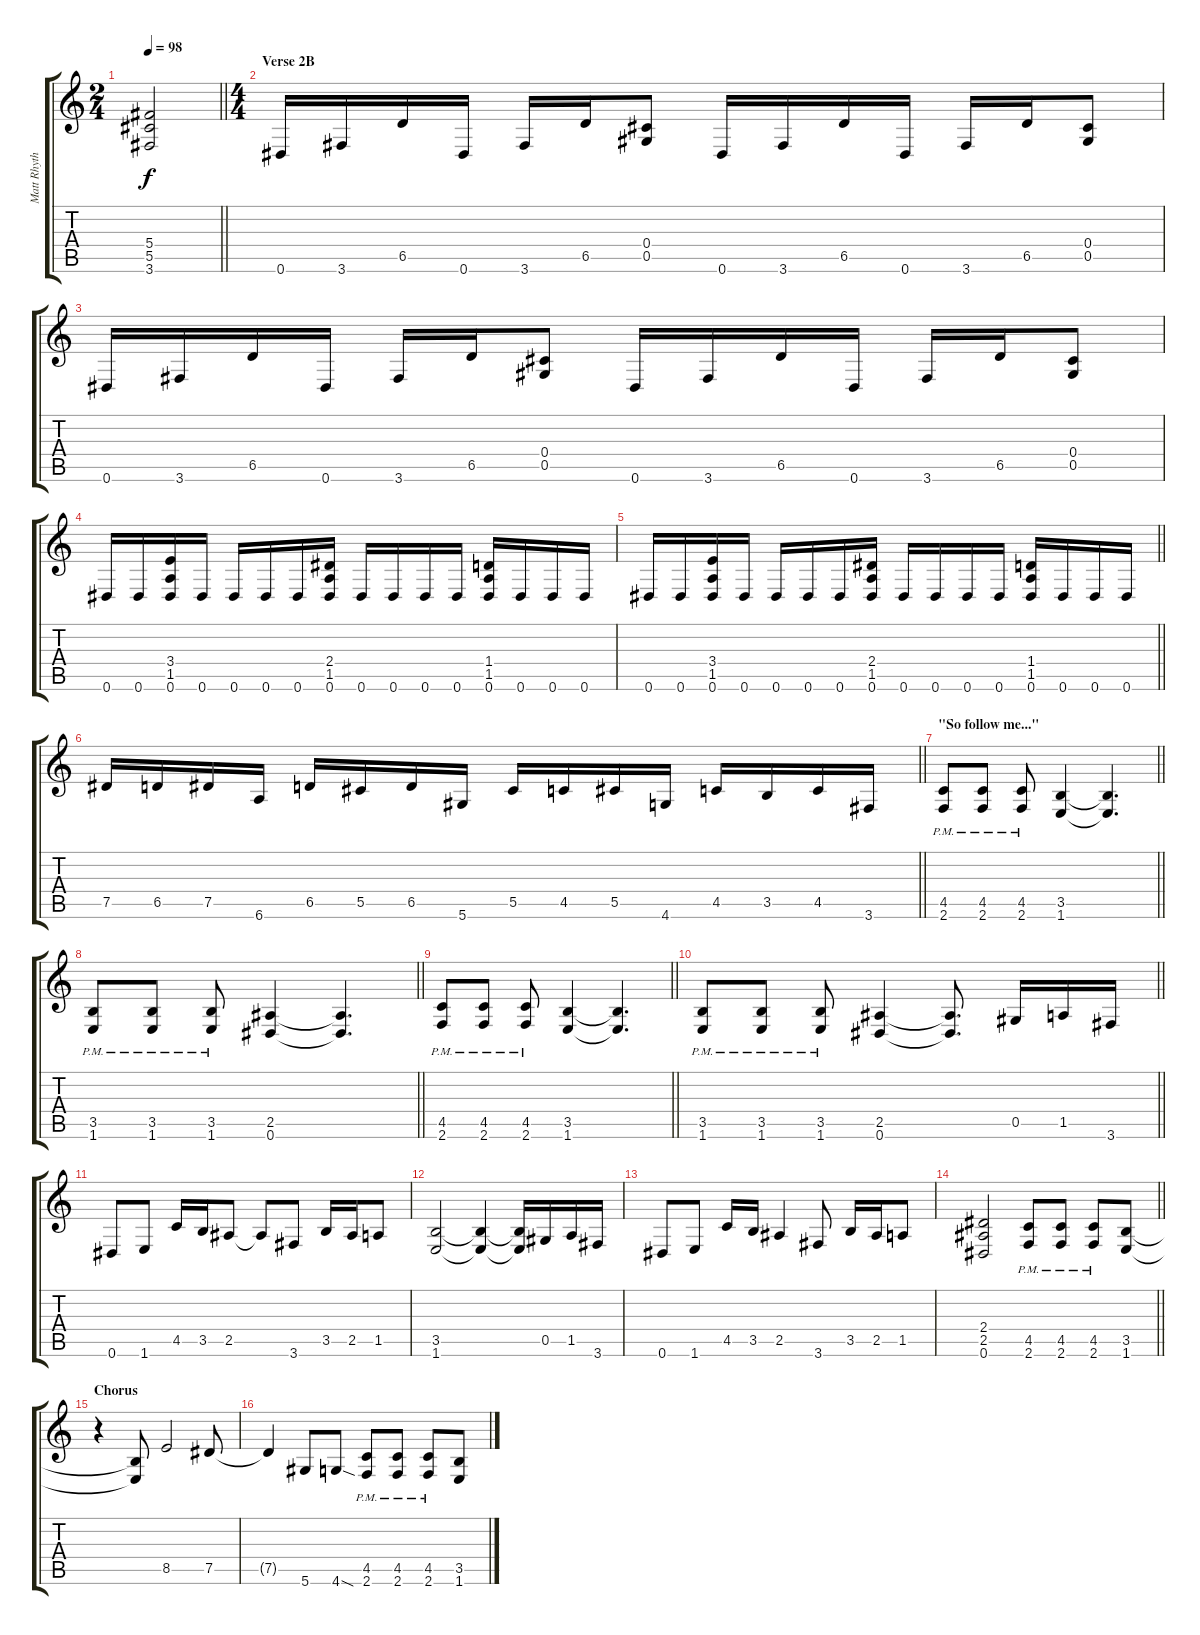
\track ("Matt Rhythm" "Matt Rhyth") {instrument distortionguitar}
\staff {score tabs}
\tuning (Eb4 Bb3 Gb3 Db3 Ab2 Eb2) {hide}
\ts (2 4)
\tempo 98
\clef g2
\barLineRight lightlight
\ks c
(5.4 5.5 3.6).2{dy f} |
\ts (4 4)
\section ("" "Verse 2B")
0.6.16 3.6.16 6.5.16 0.6.16 3.6.16 6.5.16 (0.4 0.5).8 0.6.16 3.6.16 6.5.16 0.6.16 3.6.16 6.5.16 (0.4 0.5).8 |
0.6.16 3.6.16 6.5.16 0.6.16 3.6.16 6.5.16 (0.4 0.5).8 0.6.16 3.6.16 6.5.16 0.6.16 3.6.16 6.5.16 (0.4 0.5).8 |
0.6.16 0.6.16 (3.4 1.5 0.6).16 0.6.16 0.6.16 0.6.16 0.6.16 (2.4 1.5 0.6).16 0.6.16 0.6.16 0.6.16 0.6.16 (1.4 1.5 0.6).16 0.6.16 0.6.16 0.6.16 |
\barLineRight lightlight
0.6.16 0.6.16 (3.4 1.5 0.6).16 0.6.16 0.6.16 0.6.16 0.6.16 (2.4 1.5 0.6).16 0.6.16 0.6.16 0.6.16 0.6.16 (1.4 1.5 0.6).16 0.6.16 0.6.16 0.6.16 |
\barLineRight lightlight
7.5.16 6.5.16 7.5.16 6.6.16 6.5.16 5.5.16 6.5.16 5.6.16 5.5.16 4.5.16 5.5.16 4.6.16 4.5.16 3.5.16 4.5.16 3.6.16 |
\section ("" "\"So follow me...\"")
\barLineRight lightlight
(4.5{pm} 2.6{pm}).8 (4.5{pm} 2.6{pm}).8 (4.5{pm} 2.6{pm}).8 (3.5 1.6).4 (3.5{t} 1.6{t}).4{d} |
\barLineRight lightlight
(3.5{pm} 1.6{pm}).8 (3.5{pm} 1.6{pm}).8 (3.5{pm} 1.6{pm}).8 (2.5 0.6).4 (2.5{t} 0.6{t}).4{d} |
\barLineRight lightlight
(4.5{pm} 2.6{pm}).8 (4.5{pm} 2.6{pm}).8 (4.5{pm} 2.6{pm}).8 (3.5 1.6).4 (3.5{t} 1.6{t}).4{d} |
\barLineRight lightlight
(3.5{pm} 1.6{pm}).8 (3.5{pm} 1.6{pm}).8 (3.5{pm} 1.6{pm}).8 (2.5 0.6).4 (2.5{t} 0.6{t}).8{d} 0.5.16 1.5.16 3.6.16 |
0.6.8 1.6.8 4.5.16 3.5.16 2.5.8 2.5{t}.8 3.6.8 3.5.16 2.5.16 1.5.8 |
(3.5 1.6).2 (3.5{t} 1.6{t}).4 (3.5{t} 1.6{t}).16 0.5.16 1.5.16 3.6.16 |
0.6.8 1.6.8 4.5.16 3.5.16 2.5.4 3.6.8 3.5.16 2.5.16 1.5.8 |
\barLineRight lightlight
(2.4 2.5 0.6).2 (4.5{pm} 2.6{pm}).8 (4.5{pm} 2.6{pm}).8 (4.5{pm} 2.6{pm}).8 (3.5 1.6).8 |
\section ("" "Chorus")
r.4 (3.5{t} 1.6{t}).8 8.5.2 7.5.8 |
7.5{t}.4 5.6.8 4.6{sod}.8 (4.5{pm} 2.6{pm}).8 (4.5{pm} 2.6{pm}).8 (4.5{pm} 2.6{pm}).8 (3.5 1.6).8
